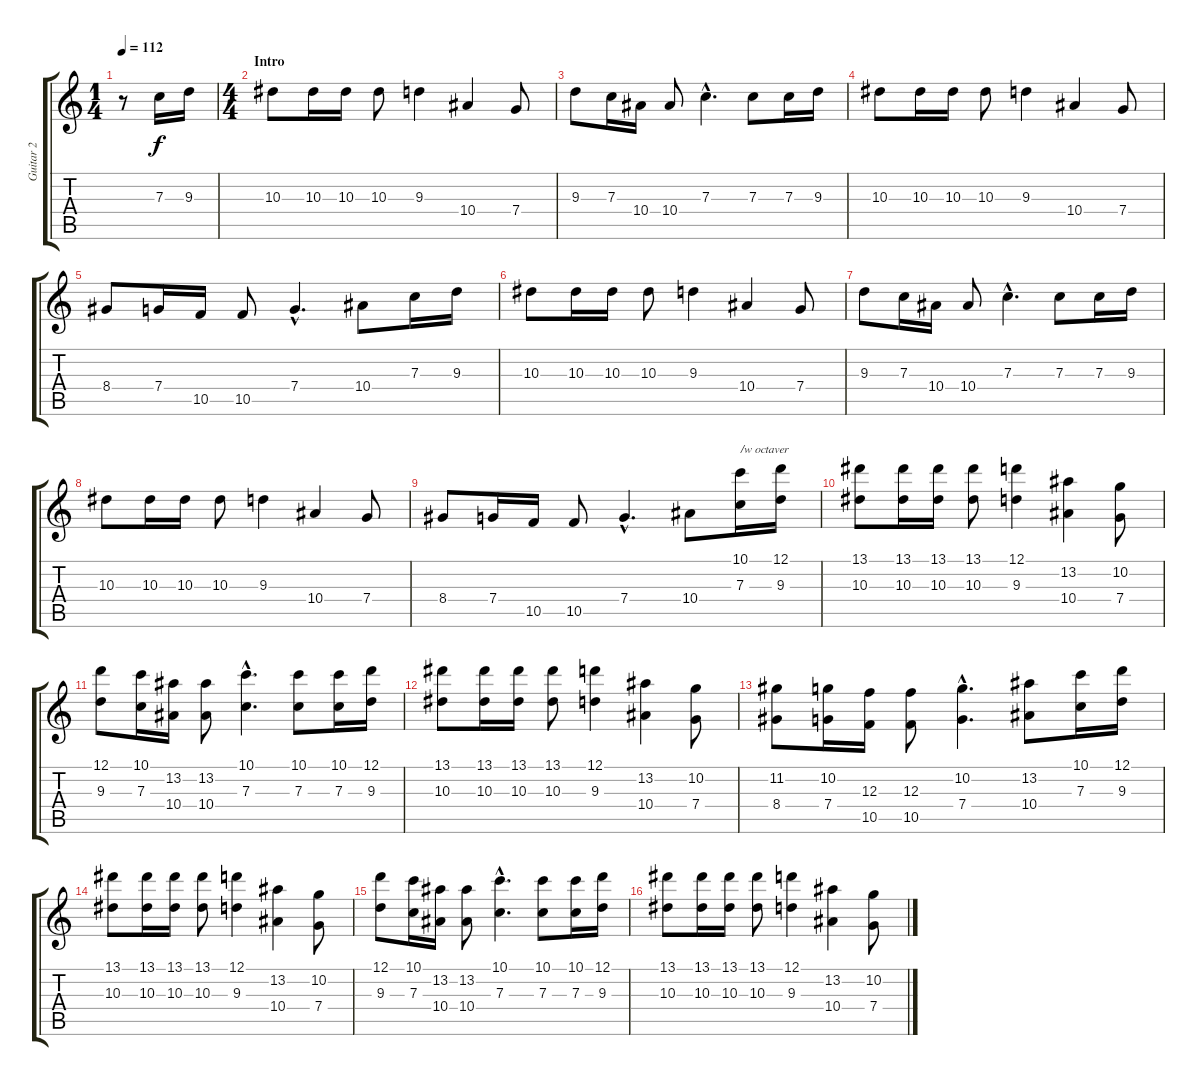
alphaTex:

\track ("Guitar 2" "Guitar 2") {instrument distortionguitar}
\staff {score tabs}
\tuning (D4 A3 F3 C3 G2 D2) {hide}
\ts (1 4)
\tempo 112
\clef g2
\ks c
r.8{dy f instrument distortionguitar} 7.3.16 9.3.16 |
\ts (4 4)
\section ("" "Intro")
10.3.8 10.3.16 10.3.16 10.3.8 9.3.4 10.4.4 7.4.8 |
9.3.8 7.3.16 10.4.16 10.4.8 7.3{hac}.4{d} 7.3.8 7.3.16 9.3.16 |
10.3.8 10.3.16 10.3.16 10.3.8 9.3.4 10.4.4 7.4.8 |
8.4.8 7.4.16 10.5.16 10.5.8 7.4{hac}.4{d} 10.4.8 7.3.16 9.3.16 |
10.3.8 10.3.16 10.3.16 10.3.8 9.3.4 10.4.4 7.4.8 |
9.3.8 7.3.16 10.4.16 10.4.8 7.3{hac}.4{d} 7.3.8 7.3.16 9.3.16 |
10.3.8 10.3.16 10.3.16 10.3.8 9.3.4 10.4.4 7.4.8 |
8.4.8 7.4.16 10.5.16 10.5.8 7.4{hac}.4{d} 10.4.8 (10.1 7.3).16{txt "/w octaver"} (12.1 9.3).16 |
(13.1 10.3).8 (13.1 10.3).16 (13.1 10.3).16 (13.1 10.3).8 (12.1 9.3).4 (13.2 10.4).4 (10.2 7.4).8 |
(12.1 9.3).8 (10.1 7.3).16 (13.2 10.4).16 (13.2 10.4).8 (10.1{hac} 7.3{hac}).4{d} (10.1 7.3).8 (10.1 7.3).16 (12.1 9.3).16 |
(13.1 10.3).8 (13.1 10.3).16 (13.1 10.3).16 (13.1 10.3).8 (12.1 9.3).4 (13.2 10.4).4 (10.2 7.4).8 |
(11.2 8.4).8 (10.2 7.4).16 (12.3 10.5).16 (12.3 10.5).8 (10.2{hac} 7.4{hac}).4{d} (13.2 10.4).8 (10.1 7.3).16 (12.1 9.3).16 |
(13.1 10.3).8 (13.1 10.3).16 (13.1 10.3).16 (13.1 10.3).8 (12.1 9.3).4 (13.2 10.4).4 (10.2 7.4).8 |
(12.1 9.3).8 (10.1 7.3).16 (13.2 10.4).16 (13.2 10.4).8 (10.1{hac} 7.3{hac}).4{d} (10.1 7.3).8 (10.1 7.3).16 (12.1 9.3).16 |
(13.1 10.3).8 (13.1 10.3).16 (13.1 10.3).16 (13.1 10.3).8 (12.1 9.3).4 (13.2 10.4).4 (10.2 7.4).8
